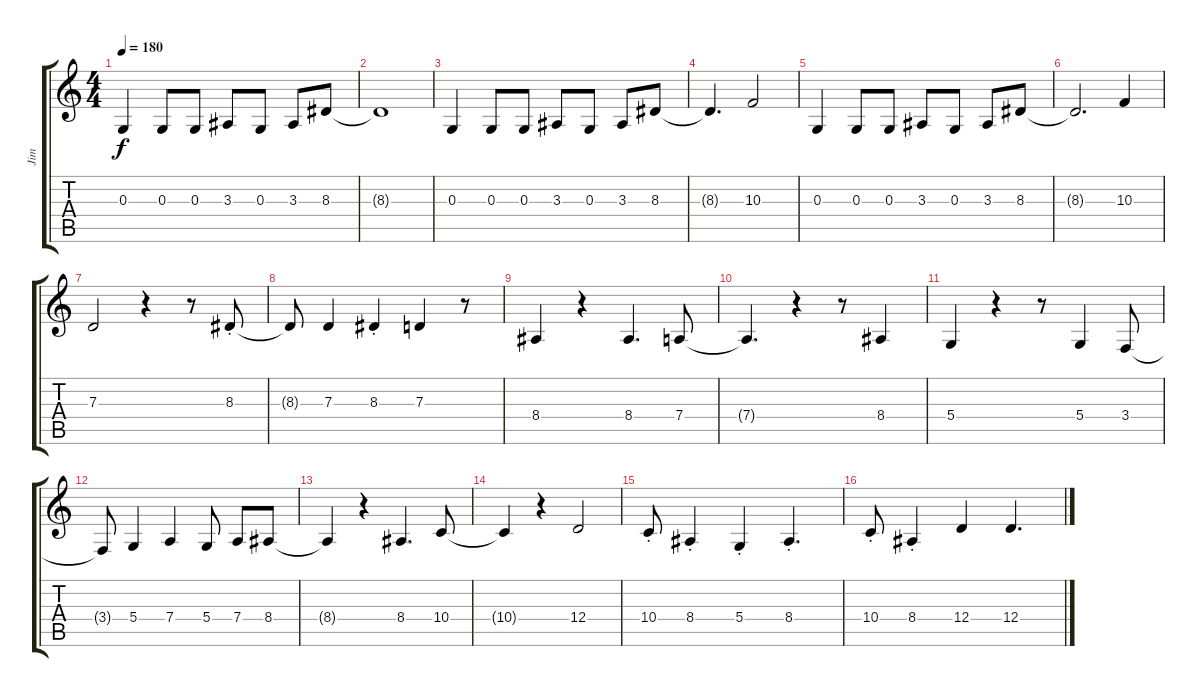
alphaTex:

\track ("Jim" "Jim") {instrument trombone}
\staff {score tabs}
\tuning (E4 B3 G3 D3 A2 E2) {hide}
\ts (4 4)
\tempo 180
\clef g2
\ks c
0.3.4{dy f} 0.3.8 0.3.8 3.3.8 0.3.8 3.3.8 8.3.8 |
8.3{t}.1 |
0.3.4 0.3.8 0.3.8 3.3.8 0.3.8 3.3.8 8.3.8 |
8.3{t}.4{d} 10.3.2 |
0.3.4 0.3.8 0.3.8 3.3.8 0.3.8 3.3.8 8.3.8 |
8.3{t}.2{d} 10.3.4 |
7.3.2 r.4 r.8 8.3{st}.8 |
8.3{t}.8 7.3.4 8.3{st}.4 7.3.4 r.8 |
8.4.4 r.4 8.4.4{d} 7.4.8 |
7.4{t}.4{d} r.4 r.8 8.4.4 |
5.4.4 r.4 r.8 5.4.4 3.4.8 |
3.4{t}.8 5.4.4 7.4.4 5.4.8 7.4.8 8.4.8 |
8.4{t}.4 r.4 8.4.4{d} 10.4.8 |
10.4{t}.4 r.4 12.4.2 |
10.4{st}.8 8.4{st}.4 5.4{st}.4 8.4{st}.4{d} |
10.4{st}.8 8.4{st}.4 12.4.4 12.4.4{d}
